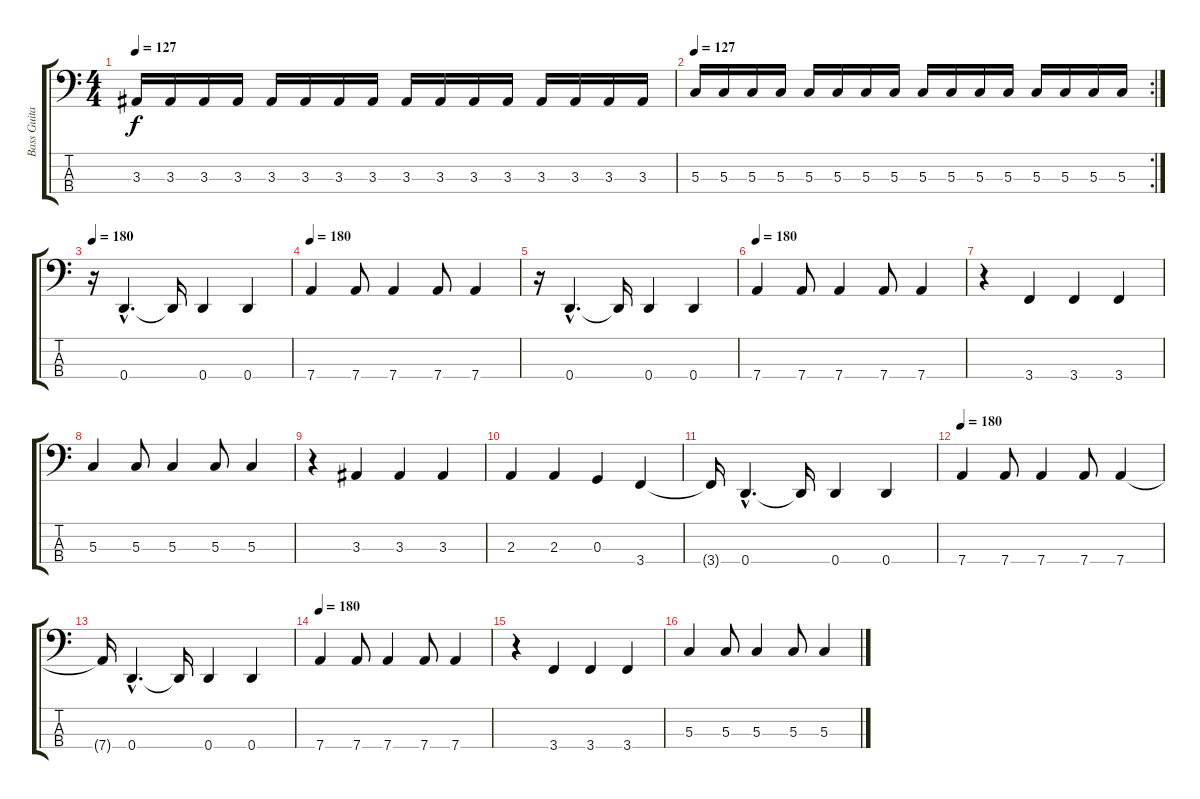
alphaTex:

\track ("Bass Guitar" "Bass Guita") {instrument electricbasspick}
\staff {score tabs}
\tuning (F2 C2 G1 D1) {hide}
\ts (4 4)
\tempo 127
\clef f4
\ks c
3.3.16{dy f} 3.3.16 3.3.16 3.3.16 3.3.16 3.3.16 3.3.16 3.3.16 3.3.16 3.3.16 3.3.16 3.3.16 3.3.16 3.3.16 3.3.16 3.3.16 |
\rc 2
\tempo 127
5.3.16 5.3.16 5.3.16 5.3.16 5.3.16 5.3.16 5.3.16 5.3.16 5.3.16 5.3.16 5.3.16 5.3.16 5.3.16 5.3.16 5.3.16 5.3.16 |
\tempo 180
r.16 0.4{hac}.4{d} 0.4{t}.16 0.4.4 0.4.4 |
\tempo 180
7.4.4 7.4.8 7.4.4 7.4.8 7.4.4 |
r.16 0.4{hac}.4{d} 0.4{t}.16 0.4.4 0.4.4 |
\tempo 180
7.4.4 7.4.8 7.4.4 7.4.8 7.4.4 |
r.4 3.4.4 3.4.4 3.4.4 |
5.3.4 5.3.8 5.3.4 5.3.8 5.3.4 |
r.4 3.3.4 3.3.4 3.3.4 |
2.3.4 2.3.4 0.3.4 3.4.4 |
3.4{t}.16 0.4{hac}.4{d} 0.4{t}.16 0.4.4 0.4.4 |
\tempo 180
7.4.4 7.4.8 7.4.4 7.4.8 7.4.4 |
7.4{t}.16 0.4{hac}.4{d} 0.4{t}.16 0.4.4 0.4.4 |
\tempo 180
7.4.4 7.4.8 7.4.4 7.4.8 7.4.4 |
r.4 3.4.4 3.4.4 3.4.4 |
5.3.4 5.3.8 5.3.4 5.3.8 5.3.4
